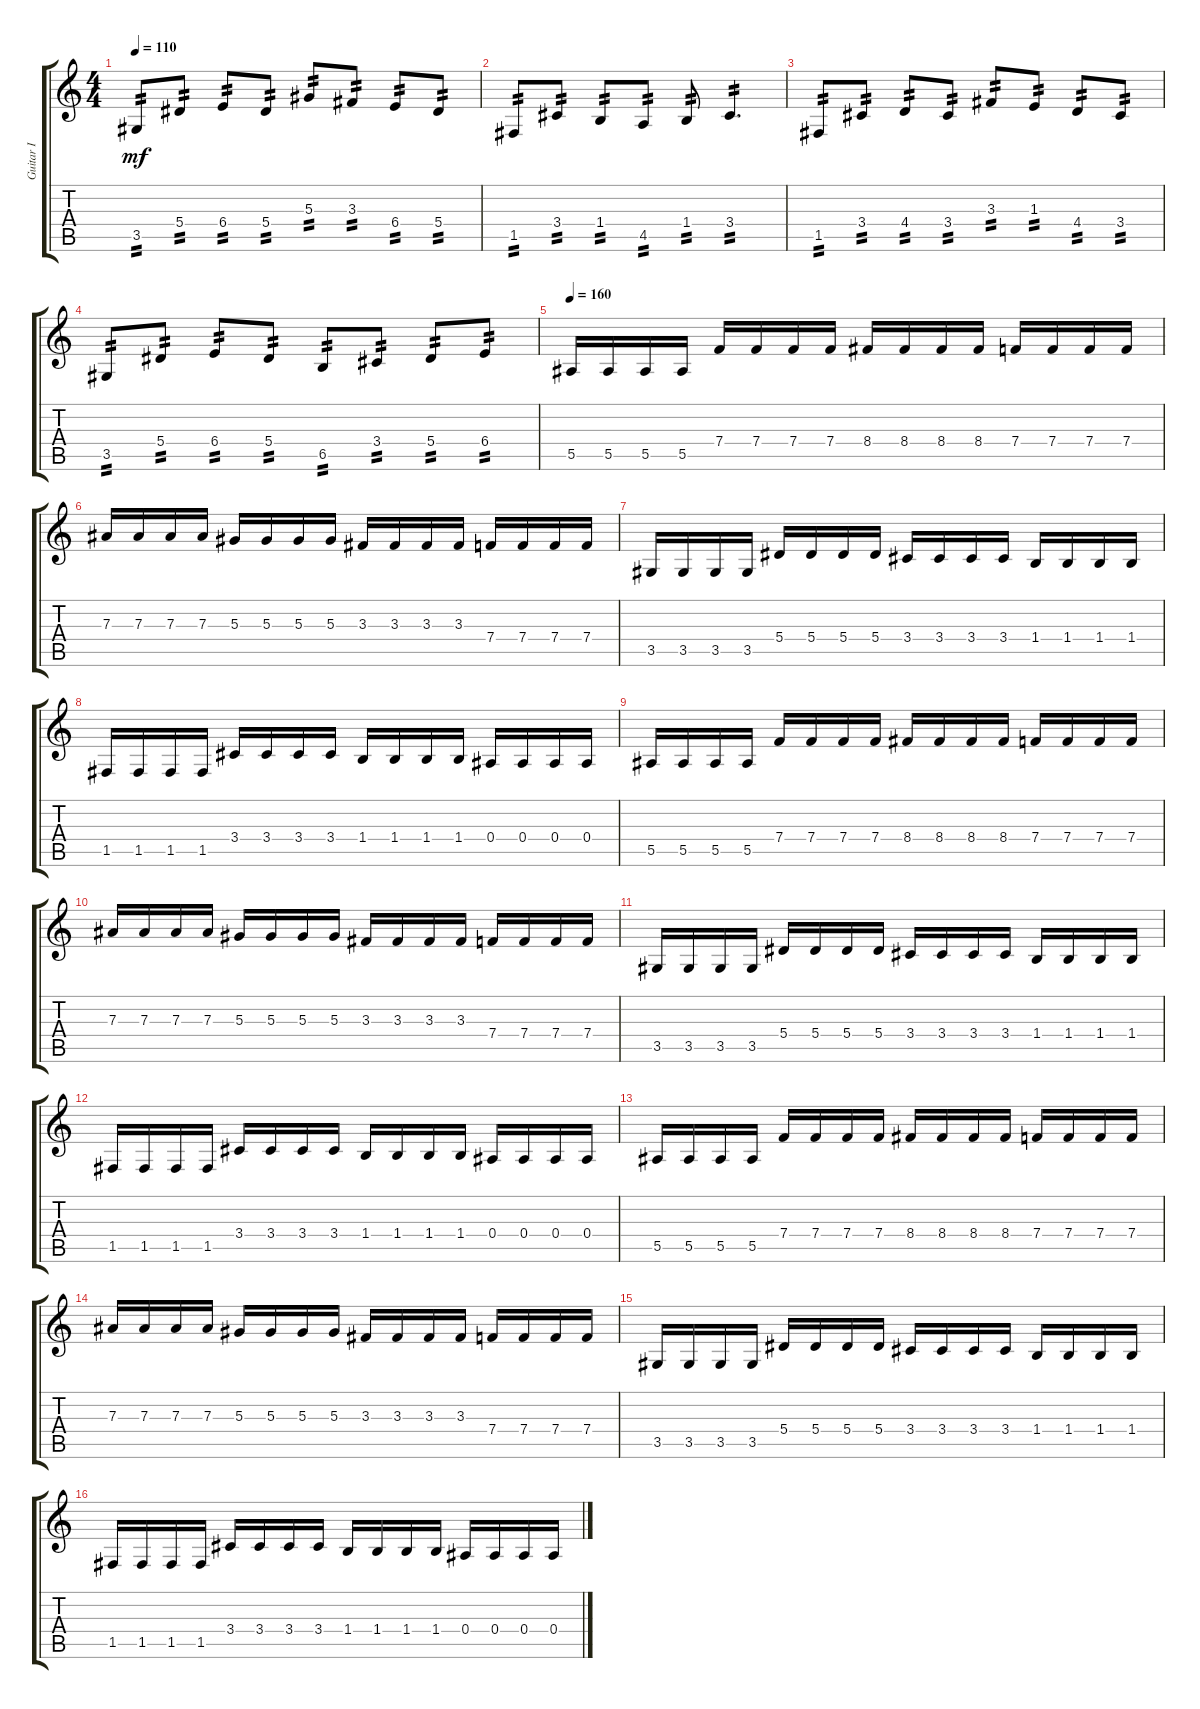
\track ("Guitar I" "Guitar I") {instrument distortionguitar}
\staff {score tabs}
\tuning (C4 G3 Eb3 Bb2 F2 C2) {hide}
\ts (4 4)
\tempo 110
\clef g2
\ks c
3.5.8{tp 2 dy mf} 5.4.8{tp 2} 6.4.8{tp 2} 5.4.8{tp 2} 5.3.8{tp 2} 3.3.8{tp 2} 6.4.8{tp 2} 5.4.8{tp 2} |
1.5.8{tp 2} 3.4.8{tp 2} 1.4.8{tp 2} 4.5.8{tp 2} 1.4.8{tp 2} 3.4.4{d tp 2} |
1.5.8{tp 2} 3.4.8{tp 2} 4.4.8{tp 2} 3.4.8{tp 2} 3.3.8{tp 2} 1.3.8{tp 2} 4.4.8{tp 2} 3.4.8{tp 2} |
3.5.8{tp 2} 5.4.8{tp 2} 6.4.8{tp 2} 5.4.8{tp 2} 6.5.8{tp 2} 3.4.8{tp 2} 5.4.8{tp 2} 6.4.8{tp 2} |
\tempo 160
5.5.16 5.5.16 5.5.16 5.5.16 7.4.16 7.4.16 7.4.16 7.4.16 8.4.16 8.4.16 8.4.16 8.4.16 7.4.16 7.4.16 7.4.16 7.4.16 |
7.3.16 7.3.16 7.3.16 7.3.16 5.3.16 5.3.16 5.3.16 5.3.16 3.3.16 3.3.16 3.3.16 3.3.16 7.4.16 7.4.16 7.4.16 7.4.16 |
3.5.16 3.5.16 3.5.16 3.5.16 5.4.16 5.4.16 5.4.16 5.4.16 3.4.16 3.4.16 3.4.16 3.4.16 1.4.16 1.4.16 1.4.16 1.4.16 |
1.5.16 1.5.16 1.5.16 1.5.16 3.4.16 3.4.16 3.4.16 3.4.16 1.4.16 1.4.16 1.4.16 1.4.16 0.4.16 0.4.16 0.4.16 0.4.16 |
5.5.16 5.5.16 5.5.16 5.5.16 7.4.16 7.4.16 7.4.16 7.4.16 8.4.16 8.4.16 8.4.16 8.4.16 7.4.16 7.4.16 7.4.16 7.4.16 |
7.3.16 7.3.16 7.3.16 7.3.16 5.3.16 5.3.16 5.3.16 5.3.16 3.3.16 3.3.16 3.3.16 3.3.16 7.4.16 7.4.16 7.4.16 7.4.16 |
3.5.16 3.5.16 3.5.16 3.5.16 5.4.16 5.4.16 5.4.16 5.4.16 3.4.16 3.4.16 3.4.16 3.4.16 1.4.16 1.4.16 1.4.16 1.4.16 |
1.5.16 1.5.16 1.5.16 1.5.16 3.4.16 3.4.16 3.4.16 3.4.16 1.4.16 1.4.16 1.4.16 1.4.16 0.4.16 0.4.16 0.4.16 0.4.16 |
5.5.16 5.5.16 5.5.16 5.5.16 7.4.16 7.4.16 7.4.16 7.4.16 8.4.16 8.4.16 8.4.16 8.4.16 7.4.16 7.4.16 7.4.16 7.4.16 |
7.3.16 7.3.16 7.3.16 7.3.16 5.3.16 5.3.16 5.3.16 5.3.16 3.3.16 3.3.16 3.3.16 3.3.16 7.4.16 7.4.16 7.4.16 7.4.16 |
3.5.16 3.5.16 3.5.16 3.5.16 5.4.16 5.4.16 5.4.16 5.4.16 3.4.16 3.4.16 3.4.16 3.4.16 1.4.16 1.4.16 1.4.16 1.4.16 |
1.5.16 1.5.16 1.5.16 1.5.16 3.4.16 3.4.16 3.4.16 3.4.16 1.4.16 1.4.16 1.4.16 1.4.16 0.4.16 0.4.16 0.4.16 0.4.16
